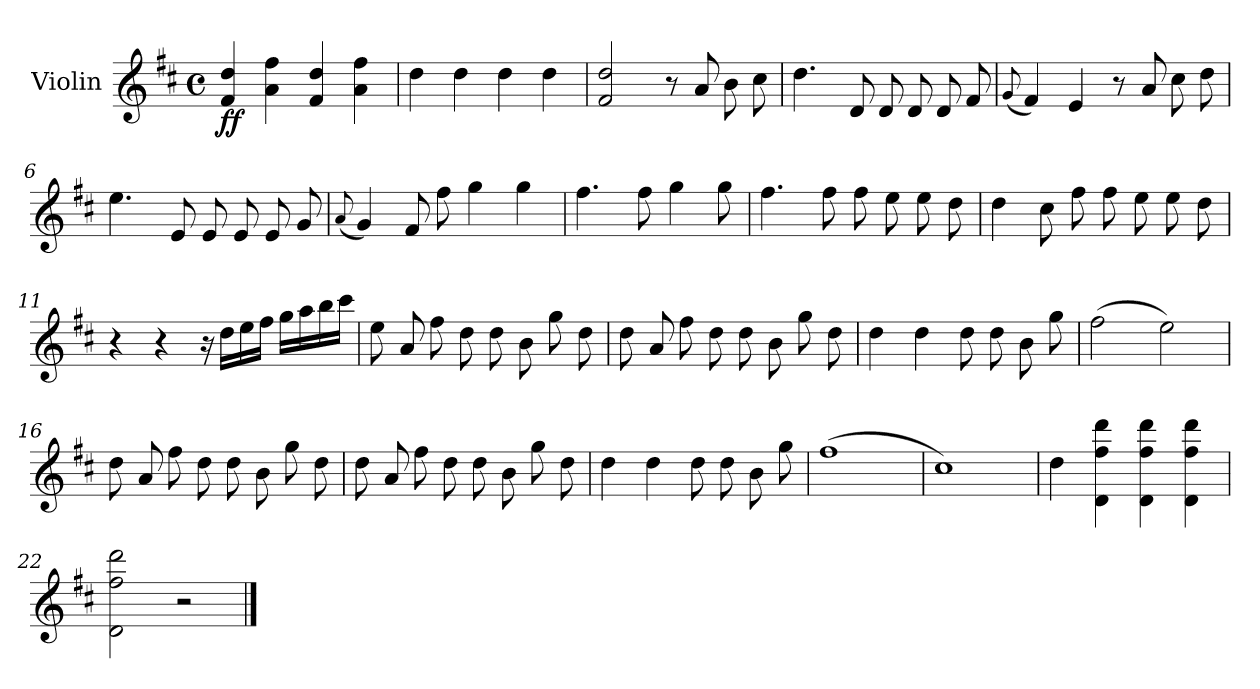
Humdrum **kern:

**kern	**dynam
*part1	*part1
*staff1	*staff1
*I"Violin	*
*I'Vln.	*
*clefG2	*
*k[f#c#]	*
*M4/4	*
*met(c)	*
=1	=1
!	!LO:DY:b
4f#/ 4dd/	ff
4a\ 4ff#\	.
4f#/ 4dd/	.
4a\ 4ff#\	.
=2	=2
4dd\	.
4dd\	.
4dd\	.
4dd\	.
=3	=3
2f#/ 2dd/	.
8r	.
8a/	.
8b\	.
8cc#\	.
=4	=4
4.dd\	.
8d/	.
8d/	.
8d/	.
8d/	.
8f#/	.
=5	=5
(<8qqg/	.
4f#/)	.
4e/	.
8r	.
8a/	.
8cc#\	.
8dd\	.
!!LO:LB:g=z
=6	=6
4.ee\	.
8e/	.
8e/	.
8e/	.
8e/	.
8g/	.
=7	=7
(<8qqa/	.
4g/)	.
8f#/	.
8ff#\	.
4gg\	.
4gg\	.
=8	=8
4.ff#\	.
8ff#\	.
4gg\	.
8gg\	.
=9	=9
4.ff#\	.
8ff#\	.
8ff#\	.
8ee\	.
8ee\	.
8dd\	.
=10	=10
4dd\	.
8cc#\	.
8ff#\	.
8ff#\	.
8ee\	.
8ee\	.
8dd\	.
!!LO:LB:g=z
=11	=11
4r	.
4r	.
16r	.
16dd\LL	.
16ee\	.
16ff#\JJ	.
16gg\LL	.
16aa\	.
16bb\	.
16ccc#\JJ	.
=12	=12
8ee\	.
8a/	.
8ff#\	.
8dd\	.
8dd\	.
8b\	.
8gg\	.
8dd\	.
=13	=13
8dd\	.
8a/	.
8ff#\	.
8dd\	.
8dd\	.
8b\	.
8gg\	.
8dd\	.
=14	=14
4dd\	.
4dd\	.
8dd\	.
8dd\	.
8b\	.
8gg\	.
!!LO:LB:g=z
=15	=15
(>2ff#\	.
2ee\)	.
=16	=16
8dd\	.
8a/	.
8ff#\	.
8dd\	.
8dd\	.
8b\	.
8gg\	.
8dd\	.
=17	=17
8dd\	.
8a/	.
8ff#\	.
8dd\	.
8dd\	.
8b\	.
8gg\	.
8dd\	.
=18	=18
4dd\	.
4dd\	.
8dd\	.
8dd\	.
8b\	.
8gg\	.
=19	=19
(>1ff#	.
=20	=20
1cc#)	.
!!LO:LB:g=z
=21	=21
4dd\	.
4d\ 4ff#\ 4ddd\	.
4d\ 4ff#\ 4ddd\	.
4d\ 4ff#\ 4ddd\	.
=22	=22
2d\ 2ff#\ 2ddd\	.
2r	.
==	==
*-	*-
